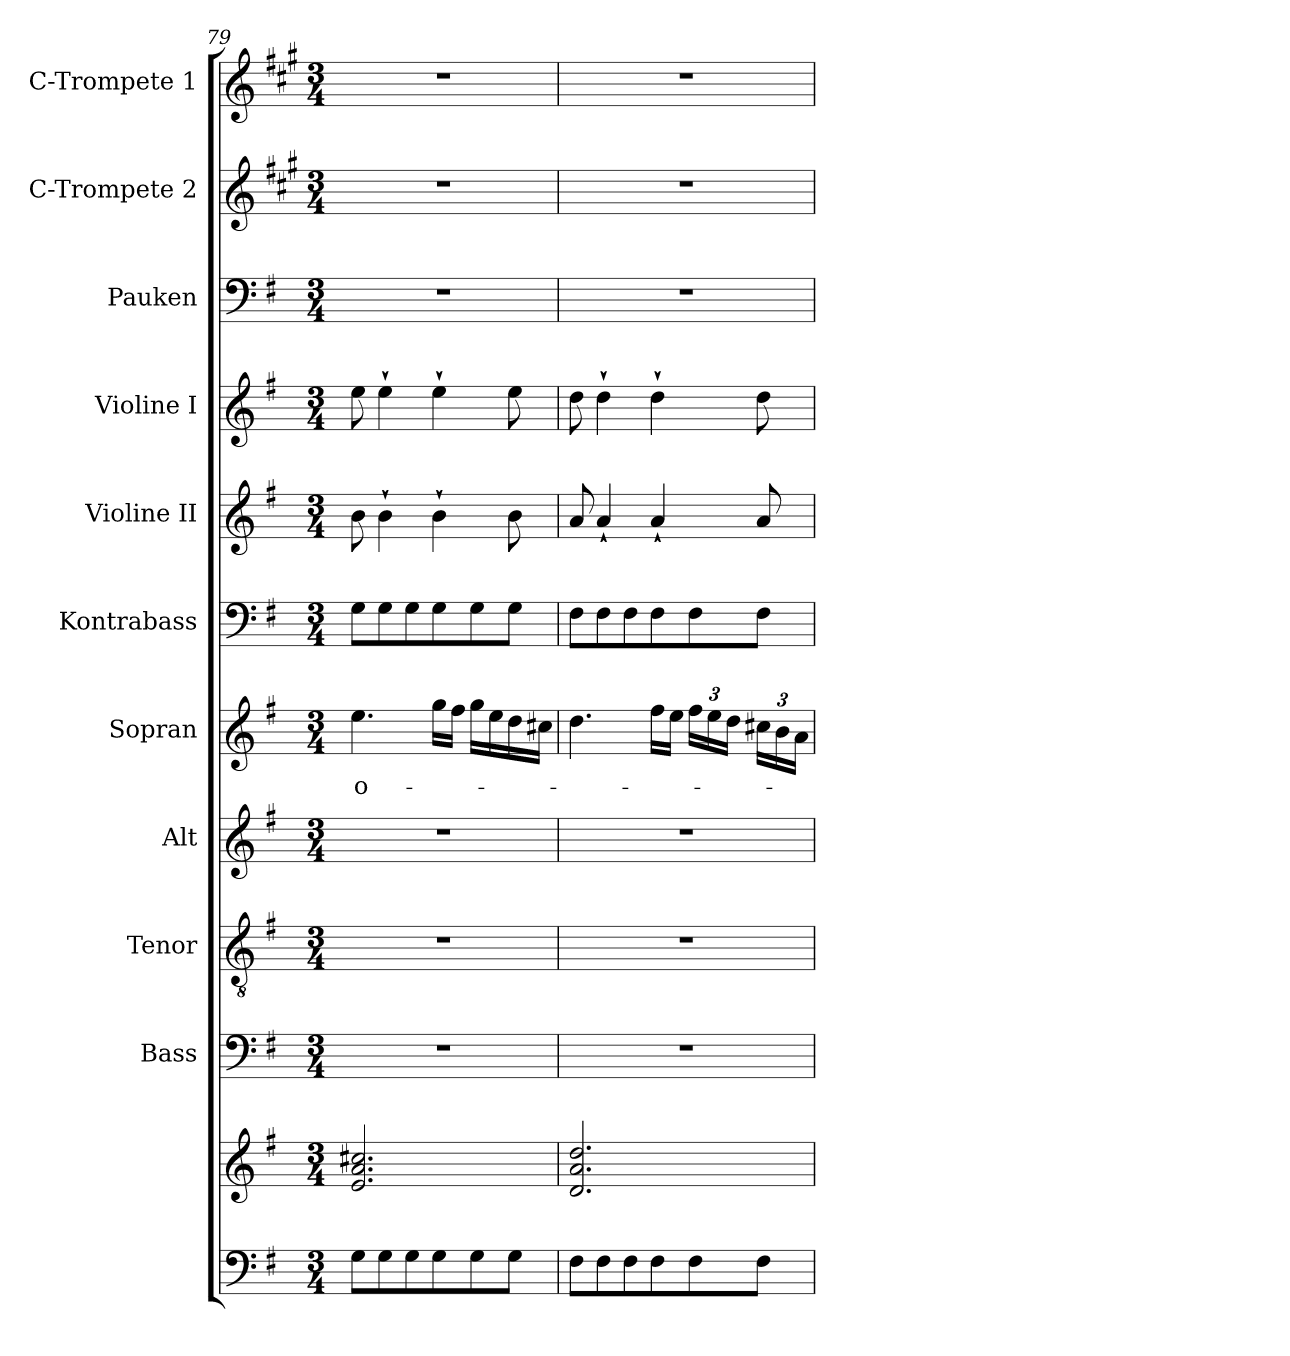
**kern	**kern	**kern	**kern	**kern	**kern	**text	**kern	**kern	**kern	**kern	**kern	**kern
*part11	*part11	*part10	*part9	*part8	*part7	*part7	*part6	*part5	*part4	*part3	*part2	*part1
*staff12	*staff11	*staff10	*staff9	*staff8	*staff7	*staff7	*staff6	*staff5	*staff4	*staff3	*staff2	*staff1
*	*	*I"Bass	*I"Tenor	*I"Alt	*I"Sopran	*	*I"Kontrabass	*I"Violine II	*I"Violine I	*I"Pauken	*I"C-Trompete 2	*I"C-Trompete 1
*	*	*I'B.	*I'T.	*I'A.	*I'S.	*	*I'Kb.	*I'Vl. II	*I'Vl. I	*I'Pk.	*I'C Trp. 2	*I'C Trp. 1
*clefF4	*clefG2	*clefF4	*clefGv2	*clefG2	*clefG2	*	*clefF4	*clefG2	*clefG2	*clefF4	*clefG2	*clefG2
*	*	*	*	*	*	*	*ITrd7c12	*	*	*	*ITrd1c2	*ITrd1c2
*k[f#]	*k[f#]	*k[f#]	*k[f#]	*k[f#]	*k[f#]	*	*k[f#]	*k[f#]	*k[f#]	*k[f#]	*k[f#]	*k[f#]
*G:	*G:	*G:	*G:	*G:	*G:	*	*G:	*G:	*G:	*G:	*G:	*G:
*M3/4	*M3/4	*M3/4	*M3/4	*M3/4	*M3/4	*	*M3/4	*M3/4	*M3/4	*M3/4	*M3/4	*M3/4
=79	=79	=79	=79	=79	=79	=79	=79	=79	=79	=79	=79	=79
!	!	!	!	!	!	!LO:LY:b	!	!	!	!	!	!
8G\L	2.e/ 2.a/ 2.cc#X/	2.r	2.r	2.r	4.ee\	o-	8GG\L	8b\	8ee\	2.r	2.r	2.r
8G\	.	.	.	.	.	.	8GG\	4b`>\	4ee`>\	.	.	.
8G\	.	.	.	.	.	.	8GG\	.	.	.	.	.
8G\	.	.	.	.	16gg\LL	.	8GG\	4b`>\	4ee`>\	.	.	.
.	.	.	.	.	16ff#\JJ	.	.	.	.	.	.	.
8G\	.	.	.	.	16gg\LL	.	8GG\	.	.	.	.	.
.	.	.	.	.	16ee\	.	.	.	.	.	.	.
8G\J	.	.	.	.	16dd\	.	8GG\J	8b\	8ee\	.	.	.
.	.	.	.	.	16cc#X\JJ	.	.	.	.	.	.	.
=80	=80	=80	=80	=80	=80	=80	=80	=80	=80	=80	=80	=80
8F#\L	2.d/ 2.a/ 2.dd/	2.r	2.r	2.r	4.dd\	.	8FF#\L	8a/	8dd\	2.r	2.r	2.r
8F#\	.	.	.	.	.	.	8FF#\	4a`</	4dd`>\	.	.	.
8F#\	.	.	.	.	.	.	8FF#\	.	.	.	.	.
8F#\	.	.	.	.	16ff#\LL	.	8FF#\	4a`</	4dd`>\	.	.	.
.	.	.	.	.	16ee\JJ	.	.	.	.	.	.	.
*	*	*	*	*	*Xbrackettup	*	*	*	*	*	*	*
8F#\	.	.	.	.	24ff#\LL	.	8FF#\	.	.	.	.	.
.	.	.	.	.	24ee\	.	.	.	.	.	.	.
.	.	.	.	.	24dd\JJ	.	.	.	.	.	.	.
8F#\J	.	.	.	.	24cc#X\LL	.	8FF#\J	8a/	8dd\	.	.	.
.	.	.	.	.	24b\	.	.	.	.	.	.	.
.	.	.	.	.	24a\JJ	.	.	.	.	.	.	.
=	=	=	=	=	=	=	=	=	=	=	=	=
*-	*-	*-	*-	*-	*-	*-	*-	*-	*-	*-	*-	*-
